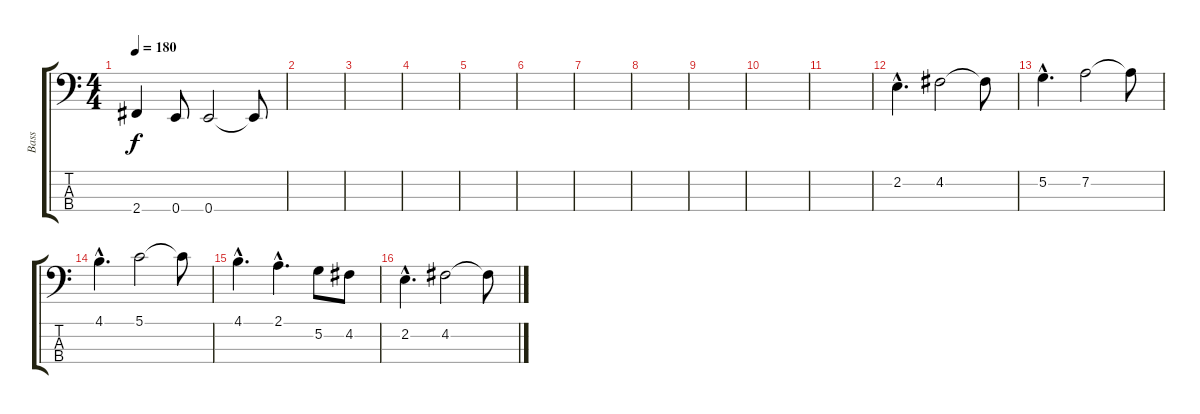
\track ("Bass" "Bass") {instrument electricbasspick}
\staff {score tabs}
\tuning (G2 D2 A1 E1) {hide}
\ts (4 4)
\tempo 180
\clef f4
\ks c
2.4.4{dy f} 0.4.8 0.4.2 0.4{t}.8 |
|
|
|
|
|
|
|
|
|
|
2.2{hac}.4{d} 4.2.2 4.2{t}.8 |
5.2{hac}.4{d} 7.2.2 7.2{t}.8 |
4.1{hac}.4{d} 5.1.2 5.1{t}.8 |
4.1{hac}.4{d} 2.1{hac}.4{d} 5.2.8 4.2.8 |
2.2{hac}.4{d} 4.2.2 4.2{t}.8
